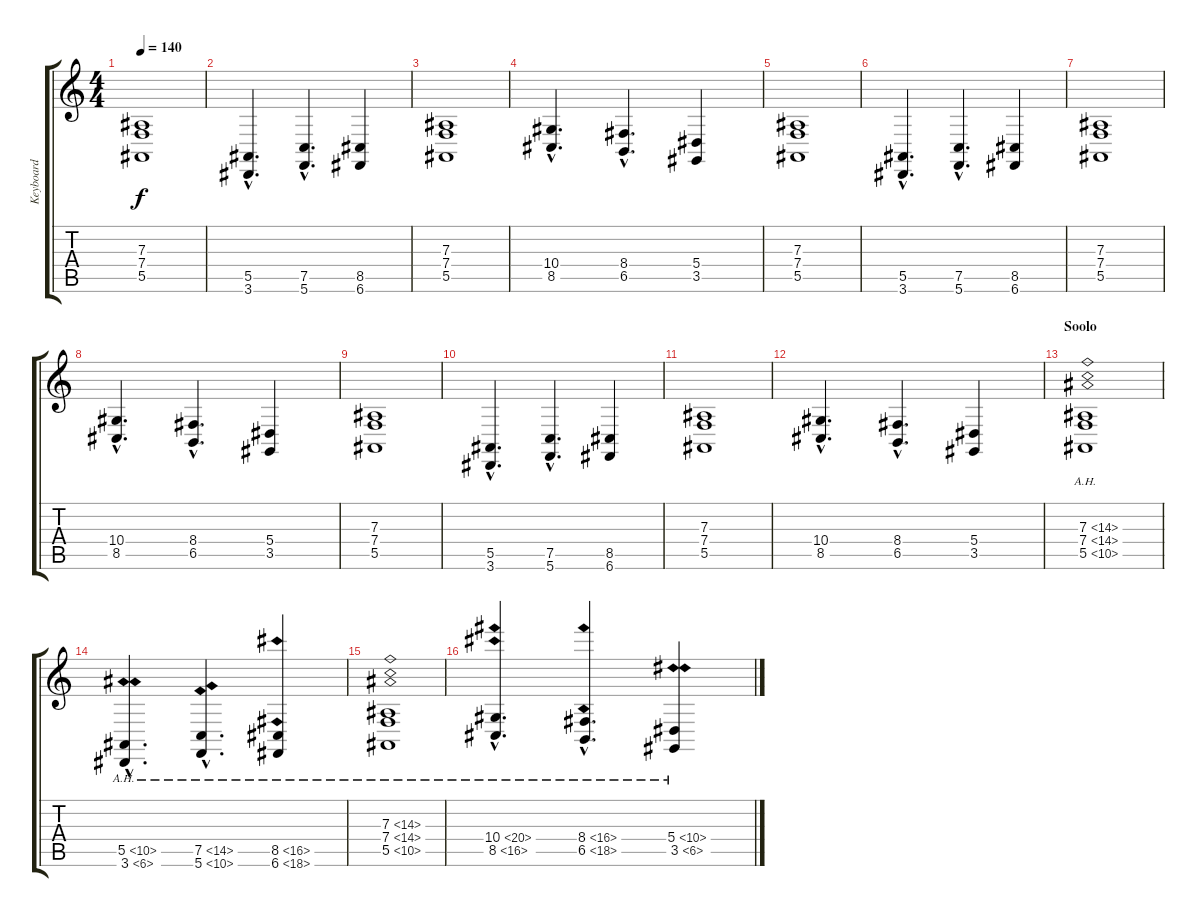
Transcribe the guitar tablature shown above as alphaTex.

\track ("Keyboard" "Keyboard") {instrument synthstrings1}
\staff {score tabs}
\tuning (C4 G3 Eb3 Bb2 F2 C2) {hide}
\ts (4 4)
\tempo 140
\clef g2
\ks c
(7.3 7.4 5.5).1{dy f} |
(5.5{hac} 3.6{hac}).4{d} (7.5{hac} 5.6{hac}).4{d} (8.5 6.6).4 |
(7.3 7.4 5.5).1 |
(10.4{hac} 8.5{hac}).4{d} (8.4{hac} 6.5{hac}).4{d} (5.4 3.5).4 |
(7.3 7.4 5.5).1 |
(5.5{hac} 3.6{hac}).4{d} (7.5{hac} 5.6{hac}).4{d} (8.5 6.6).4 |
(7.3 7.4 5.5).1 |
(10.4{hac} 8.5{hac}).4{d} (8.4{hac} 6.5{hac}).4{d} (5.4 3.5).4 |
(7.3 7.4 5.5).1 |
(5.5{hac} 3.6{hac}).4{d} (7.5{hac} 5.6{hac}).4{d} (8.5 6.6).4 |
(7.3 7.4 5.5).1 |
(10.4{hac} 8.5{hac}).4{d} (8.4{hac} 6.5{hac}).4{d} (5.4 3.5).4 |
\section ("" "Soolo")
(7.3{ah 7} 7.4{ah 7} 5.5{ah 5}).1 |
(5.5{ah 5 hac} 3.6{ah 3 hac}).4{d} (7.5{ah 7 hac} 5.6{ah 5 hac}).4{d} (8.5{ah 8} 6.6{ah 12}).4 |
(7.3{ah 7} 7.4{ah 7} 5.5{ah 5}).1 |
(10.4{ah 10 hac} 8.5{ah 8 hac}).4{d} (8.4{ah 8 hac} 6.5{ah 12 hac}).4{d} (5.4{ah 5} 3.5{ah 3}).4
